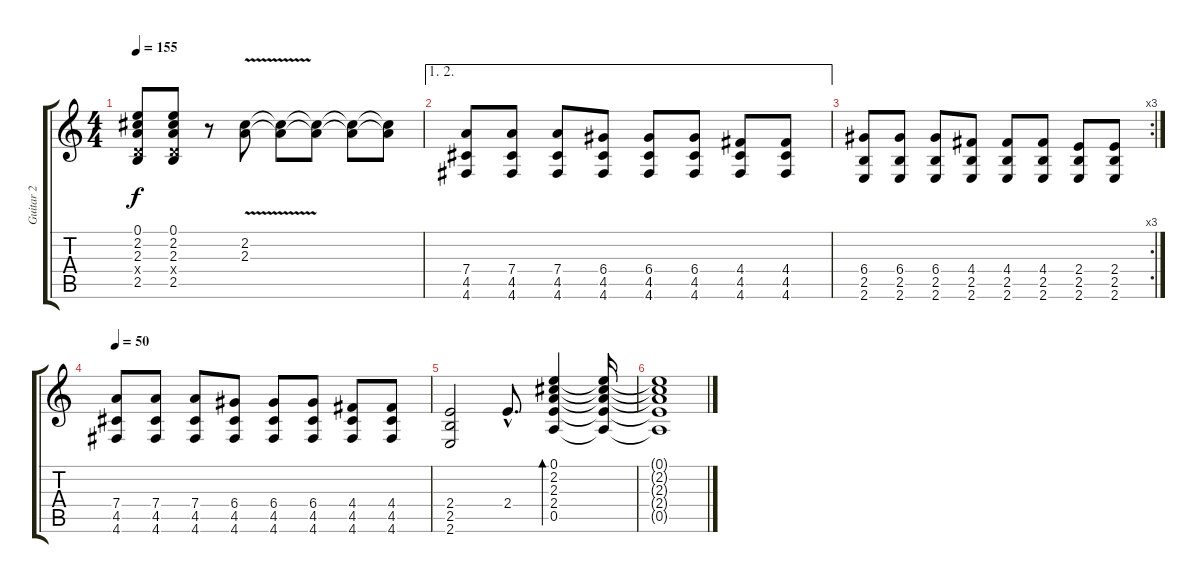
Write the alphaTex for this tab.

\track ("Guitar 2" "Guitar 2") {instrument distortionguitar}
\staff {score tabs}
\tuning (E4 B3 G3 D3 A2 D2) {hide}
\ts (4 4)
\tempo 155
\clef g2
\ks c
(0.1 2.2 2.3 0.4{x} 2.5).8{dy f} (0.1 2.2 2.3 0.4{x} 2.5).8 r.8 (2.2{v} 2.3{v}).8 (2.2{t} 2.3{t}).8 (2.2{t} 2.3{t}).8 (2.2{t} 2.3{t}).8 (2.2{t} 2.3{t}).8 |
\ae (1 2)
(7.4 4.5 4.6).8 (7.4 4.5 4.6).8 (7.4 4.5 4.6).8 (6.4 4.5 4.6).8 (6.4 4.5 4.6).8 (6.4 4.5 4.6).8 (4.4 4.5 4.6).8 (4.4 4.5 4.6).8 |
\rc 3
(6.4 2.5 2.6).8 (6.4 2.5 2.6).8 (6.4 2.5 2.6).8 (4.4 2.5 2.6).8 (4.4 2.5 2.6).8 (4.4 2.5 2.6).8 (2.4 2.5 2.6).8 (2.4 2.5 2.6).8 |
\tempo 50
(7.4 4.5 4.6).8 (7.4 4.5 4.6).8 (7.4 4.5 4.6).8 (6.4 4.5 4.6).8 (6.4 4.5 4.6).8 (6.4 4.5 4.6).8 (4.4 4.5 4.6).8 (4.4 4.5 4.6).8 |
(2.4 2.5 2.6).2 2.4{hac}.8{d} (0.1 2.2 2.3 2.4 0.5).4{bd 60 volume 0} (0.1{t} 2.2{t} 2.3{t} 2.4{t} 0.5{t}).16 |
(0.1{t} 2.2{t} 2.3{t} 2.4{t} 0.5{t}).1
